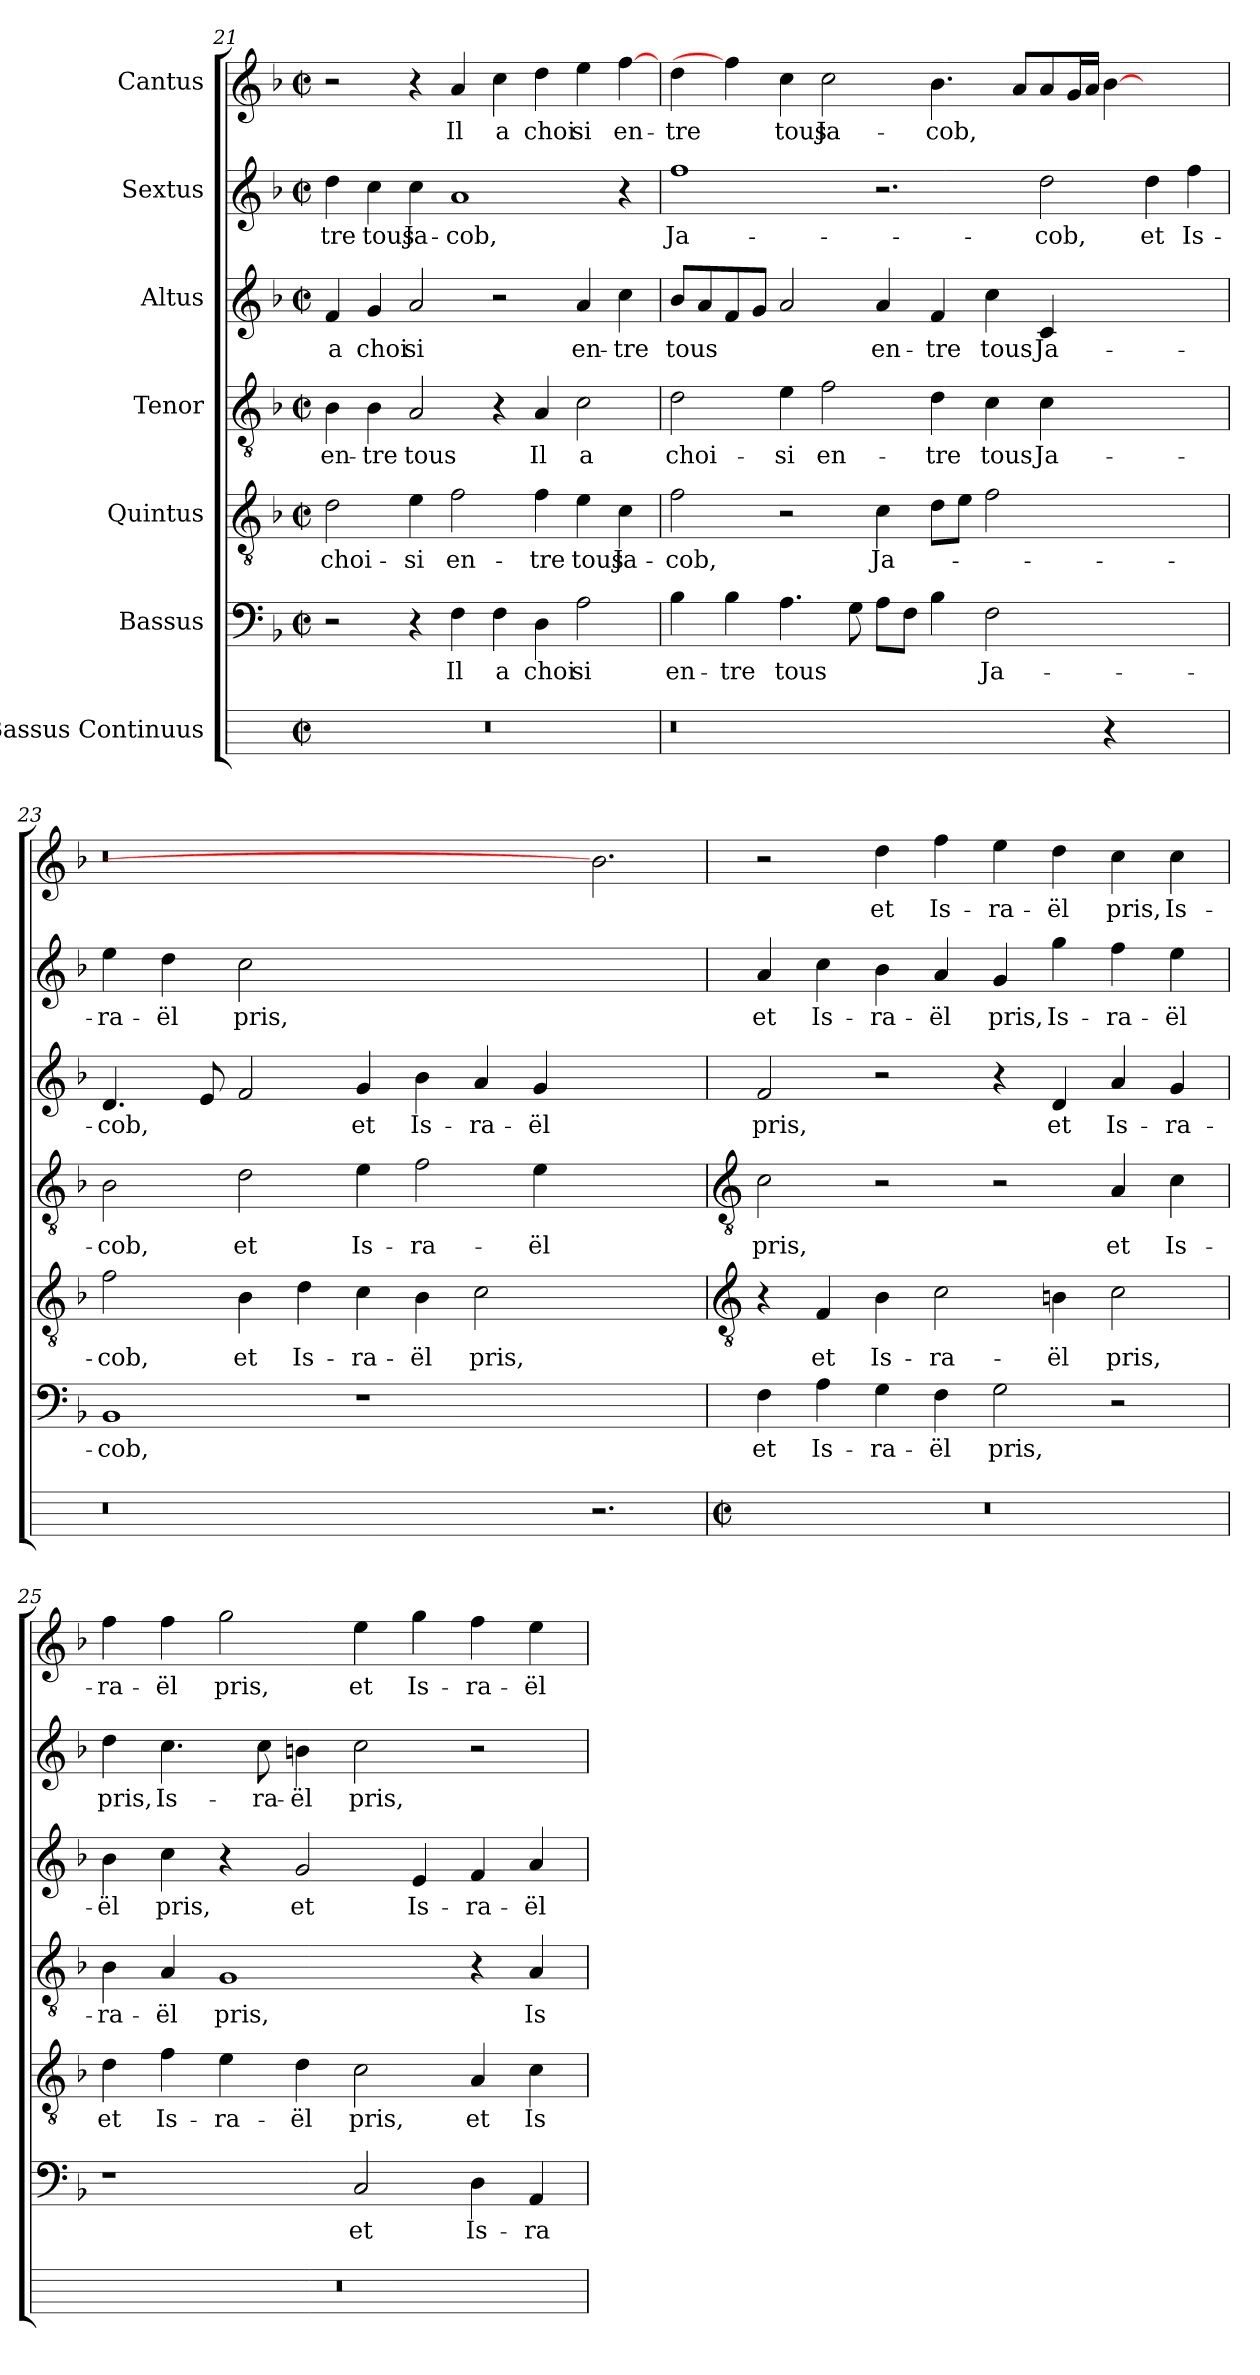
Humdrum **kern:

**kern	**kern	**text	**kern	**text	**kern	**text	**kern	**text	**kern	**text	**kern	**text
*part7	*part6	*part6	*part5	*part5	*part4	*part4	*part3	*part3	*part2	*part2	*part1	*part1
*staff7	*staff6	*staff6	*staff5	*staff5	*staff4	*staff4	*staff3	*staff3	*staff2	*staff2	*staff1	*staff1
*I"Bassus Continuus	*I"Bassus	*	*I"Quintus	*	*I"Tenor	*	*I"Altus	*	*I"Sextus	*	*I"Cantus	*
*	*clefF4	*	*clefGv2	*	*clefGv2	*	*clefG2	*	*clefG2	*	*clefG2	*
*	*k[b-]	*	*k[b-]	*	*k[b-]	*	*k[b-]	*	*k[b-]	*	*k[b-]	*
*	*F:	*	*F:	*	*F:	*	*F:	*	*F:	*	*F:	*
*M4/2	*M4/2	*	*M4/2	*	*M4/2	*	*M4/2	*	*M4/2	*	*M4/2	*
*met(c|)	*met(c|)	*	*met(c|)	*	*met(c|)	*	*met(c|)	*	*met(c|)	*	*met(c|)	*
=21	=21	=21	=21	=21	=21	=21	=21	=21	=21	=21	=21	=21
!	!	!	!	!LO:LY:b	!	!LO:LY:b	!	!LO:LY:b	!	!LO:LY:b	!	!
0r	2r	.	2d	choi-	4B-	en-	4f	a	4dd	-tre	2r	.
!	!	!	!	!	!	!LO:LY:b	!	!LO:LY:b	!	!LO:LY:b	!	!
.	.	.	.	.	4B-	-tre	4g	choi-	4cc	tous	.	.
!	!	!	!	!LO:LY:b	!	!LO:LY:b	!	!LO:LY:b	!	!LO:LY:b	!	!
.	4r	.	4e	-si	2A	tous	2a	-si	4cc	Ja-	4r	.
!	!	!LO:LY:b	!	!LO:LY:b	!	!	!	!	!	!LO:LY:b	!	!LO:LY:b
.	4F	Il	2f	en-	.	.	.	.	1a	-cob,	4a	Il
!	!	!LO:LY:b	!	!	!	!	!	!	!	!	!	!LO:LY:b
.	4F	a	.	.	4r	.	2r	.	.	.	4cc	a
!	!	!LO:LY:b	!	!LO:LY:b	!	!LO:LY:b	!	!	!	!	!	!LO:LY:b
.	4D	choi-	4f	-tre	4A	Il	.	.	.	.	4dd	choi-
!	!	!LO:LY:b	!	!LO:LY:b	!	!LO:LY:b	!	!LO:LY:b	!	!	!	!LO:LY:b
.	2A	-si	4e	tous	2c	a	4a	en-	.	.	4ee	-si
!	!	!	!	!LO:LY:b	!	!	!	!LO:LY:b	!	!	!	!LO:LY:b
.	.	.	4c	Ja-	.	.	4cc	-tre	4r	.	[4ff	en-
=22	=22	=22	=22	=22	=22	=22	=22	=22	=22	=22	=22	=22
!	!	!LO:LY:b	!	!LO:LY:b	!	!LO:LY:b	!	!LO:LY:b	!	!LO:LY:b	!	!LO:LY:b
0r	4B-	en-	2f	-cob,	2d	choi-	8b-L	tous	1ff	Ja-	4dd	-tre
.	.	.	.	.	.	.	8a	.	.	.	.	.
!	!	!LO:LY:b	!	!	!	!	!	!	!	!	!	!
.	4B-	-tre	.	.	.	.	8f	.	.	.	4ff]	.
.	.	.	.	.	.	.	8gJ	.	.	.	.	.
!	!	!LO:LY:b	!	!	!	!LO:LY:b	!	!	!	!	!	!LO:LY:b
.	4.A	tous	2r	.	4e	-si	2a	.	.	.	4cc	tous
!	!	!	!	!	!	!LO:LY:b	!	!	!	!	!	!LO:LY:b
.	.	.	.	.	2f	en-	.	.	.	.	2cc	Ja-
.	8G	.	.	.	.	.	.	.	.	.	.	.
!	!	!	!	!LO:LY:b	!	!	!	!LO:LY:b	!	!	!	!
.	8AL	.	4c	Ja-	.	.	4a	en-	2.r	.	.	.
.	8FJ	.	.	.	.	.	.	.	.	.	.	.
!	!	!	!	!	!	!LO:LY:b	!	!LO:LY:b	!	!	!	!LO:LY:b
.	4B-	.	8dL	.	4d	-tre	4f	-tre	.	.	4.b-	-cob,
.	.	.	8eJ	.	.	.	.	.	.	.	.	.
!	!	!LO:LY:b	!	!	!	!LO:LY:b	!	!LO:LY:b	!	!	!	!
.	2F	Ja-	2f	.	4c	tous	4cc	tous	.	.	.	.
.	.	.	.	.	.	.	.	.	.	.	8aL	.
!	!	!	!	!	!	!LO:LY:b	!	!LO:LY:b	!	!LO:LY:b	!	!
.	.	.	.	.	4c	Ja-	4c	Ja-	2dd	-cob,	8a	.
.	.	.	.	.	.	.	.	.	.	.	16gL	.
.	.	.	.	.	.	.	.	.	.	.	16aJJ	.
4r	2.ryy	.	2.ryy	.	2.ryy	.	2.ryy	.	.	.	[4b-	.
!	!	!	!	!	!	!	!	!	!	!LO:LY:b	!	!
2ryy	.	.	.	.	.	.	.	.	4dd	et	2ryy	.
!	!	!	!	!	!	!	!	!	!	!LO:LY:b	!	!
.	.	.	.	.	.	.	.	.	4ff	Is-	.	.
=23	=23	=23	=23	=23	=23	=23	=23	=23	=23	=23	=23	=23
!	!	!LO:LY:b	!	!LO:LY:b	!	!LO:LY:b	!	!LO:LY:b	!	!LO:LY:b	!	!
0r	1BB-	-cob,	2f	-cob,	2B-	-cob,	4.d	-cob,	4ee	-ra-	0r	.
!	!	!	!	!	!	!	!	!	!	!LO:LY:b	!	!
.	.	.	.	.	.	.	.	.	4dd	-ël	.	.
.	.	.	.	.	.	.	8e	.	.	.	.	.
!	!	!	!	!LO:LY:b	!	!LO:LY:b	!	!	!	!LO:LY:b	!	!
.	.	.	4B-	et	2d	et	2f	.	2cc	pris,	.	.
!	!	!	!	!LO:LY:b	!	!	!	!	!	!	!	!
.	.	.	4d	Is-	.	.	.	.	.	.	.	.
!	!	!	!	!LO:LY:b	!	!LO:LY:b	!	!LO:LY:b	!	!	!	!
.	1r	.	4c	-ra-	4e	Is-	4g	et	1..ryy	.	.	.
!	!	!	!	!LO:LY:b	!	!LO:LY:b	!	!LO:LY:b	!	!	!	!
.	.	.	4B-	-ël	2f	-ra-	4b-	Is-	.	.	.	.
!	!	!	!	!LO:LY:b	!	!	!	!LO:LY:b	!	!	!	!
.	.	.	2c	pris,	.	.	4a	-ra-	.	.	.	.
!	!	!	!	!	!	!LO:LY:b	!	!LO:LY:b	!	!	!	!
.	.	.	.	.	4e	-ël	4g	-ël	.	.	.	.
2.r	2.ryy	.	2.ryy	.	2.ryy	.	2.ryy	.	.	.	2.b-]	.
!!LO:LB:g=z
=24	=24	=24	=24	=24	=24	=24	=24	=24	=24	=24	=24	=24
*	*	*	*clefGv2	*	*clefGv2	*	*	*	*	*	*	*
*M4/2	*	*	*	*	*	*	*	*	*	*	*	*
*met(c|)	*	*	*	*	*	*	*	*	*	*	*	*
!	!	!LO:LY:b	!	!	!	!LO:LY:b	!	!LO:LY:b	!	!LO:LY:b	!	!
0r	4F	et	4r	.	2c	pris,	2f	pris,	4a	et	2r	.
!	!	!LO:LY:b	!	!LO:LY:b	!	!	!	!	!	!LO:LY:b	!	!
.	4A	Is-	4F	et	.	.	.	.	4cc	Is-	.	.
!	!	!LO:LY:b	!	!LO:LY:b	!	!	!	!	!	!LO:LY:b	!	!LO:LY:b
.	4G	-ra-	4B-	Is-	2r	.	2r	.	4b-	-ra-	4dd	et
!	!	!LO:LY:b	!	!LO:LY:b	!	!	!	!	!	!LO:LY:b	!	!LO:LY:b
.	4F	-ël	2c	-ra-	.	.	.	.	4a	-ël	4ff	Is-
!	!	!LO:LY:b	!	!	!	!	!	!	!	!LO:LY:b	!	!LO:LY:b
.	2G	pris,	.	.	2r	.	4r	.	4g	pris,	4ee	-ra-
!	!	!	!	!LO:LY:b	!	!	!	!LO:LY:b	!	!LO:LY:b	!	!LO:LY:b
.	.	.	4Bn	-ël	.	.	4d	et	4gg	Is-	4dd	-ël
!	!	!	!	!LO:LY:b	!	!LO:LY:b	!	!LO:LY:b	!	!LO:LY:b	!	!LO:LY:b
.	2r	.	2c	pris,	4A	et	4a	Is-	4ff	-ra-	4cc	pris,
!	!	!	!	!	!	!LO:LY:b	!	!LO:LY:b	!	!LO:LY:b	!	!LO:LY:b
.	.	.	.	.	4c	Is-	4g	-ra-	4ee	-ël	4cc	Is-
=25	=25	=25	=25	=25	=25	=25	=25	=25	=25	=25	=25	=25
!	!	!	!	!LO:LY:b	!	!LO:LY:b	!	!LO:LY:b	!	!LO:LY:b	!	!LO:LY:b
0r	1r	.	4d	et	4B-	-ra-	4b-	-ël	4dd	pris,	4ff	-ra-
!	!	!	!	!LO:LY:b	!	!LO:LY:b	!	!LO:LY:b	!	!LO:LY:b	!	!LO:LY:b
.	.	.	4f	Is-	4A	-ël	4cc	pris,	4.cc	Is-	4ff	-ël
!	!	!	!	!LO:LY:b	!	!LO:LY:b	!	!	!	!	!	!LO:LY:b
.	.	.	4e	-ra-	1G	pris,	4r	.	.	.	2gg	pris,
!	!	!	!	!	!	!	!	!	!	!LO:LY:b	!	!
.	.	.	.	.	.	.	.	.	8cc	-ra-	.	.
!	!	!	!	!LO:LY:b	!	!	!	!LO:LY:b	!	!LO:LY:b	!	!
.	.	.	4d	-ël	.	.	2g	et	4bn	-ël	.	.
!	!	!LO:LY:b	!	!LO:LY:b	!	!	!	!	!	!LO:LY:b	!	!LO:LY:b
.	2C	et	2c	pris,	.	.	.	.	2cc	pris,	4ee	et
!	!	!	!	!	!	!	!	!LO:LY:b	!	!	!	!LO:LY:b
.	.	.	.	.	.	.	4e	Is-	.	.	4gg	Is-
!	!	!LO:LY:b	!	!LO:LY:b	!	!	!	!LO:LY:b	!	!	!	!LO:LY:b
.	4D	Is-	4A	et	4r	.	4f	-ra-	2r	.	4ff	-ra-
!	!	!LO:LY:b	!	!LO:LY:b	!	!LO:LY:b	!	!LO:LY:b	!	!	!	!LO:LY:b
.	4AA	-ra-	4c	Is-	4A	Is-	4a	-ël	.	.	4ee	-ël
=	=	=	=	=	=	=	=	=	=	=	=	=
*-	*-	*-	*-	*-	*-	*-	*-	*-	*-	*-	*-	*-
